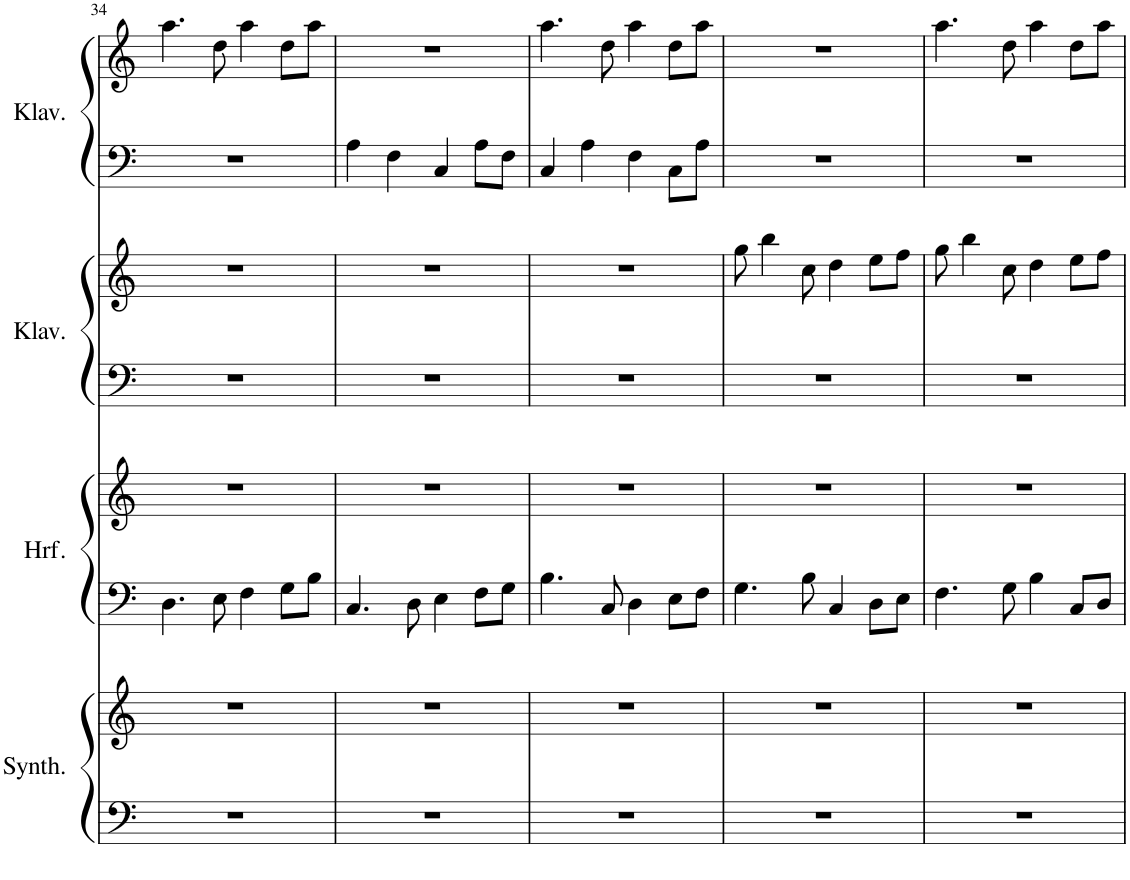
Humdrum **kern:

**kern	**kern	**kern	**kern	**kern	**kern	**kern	**kern
*part4	*part4	*part3	*part3	*part2	*part2	*part1	*part1
*staff8	*staff7	*staff6	*staff5	*staff4	*staff3	*staff2	*staff1
*I"Pad Synthesizer, Warm Pad	*	*I"Harfe, Harp	*	*I"Klavier, Piano	*	*I"Klavier, Piano	*
*I'Synth.	*	*I'Hrf.	*	*I'Klav.	*	*I'Klav.	*
!!LO:PB:g=z
*clefF4	*clefG2	*clefF4	*clefG2	*clefF4	*clefG2	*clefF4	*clefG2
*k[]	*k[]	*k[]	*k[]	*k[]	*k[]	*k[]	*k[]
*M4/4	*M4/4	*M4/4	*M4/4	*M4/4	*M4/4	*M4/4	*M4/4
=34	=34	=34	=34	=34	=34	=34	=34
1r	1r	4.D\	1r	1r	1r	1r	4.aa\
.	.	8E\	.	.	.	.	8dd\
.	.	4F\	.	.	.	.	4aa\
.	.	8G\L	.	.	.	.	8dd\L
.	.	8B\J	.	.	.	.	8aa\J
=35	=35	=35	=35	=35	=35	=35	=35
1r	1r	4.C/	1r	1r	1r	4A\	1r
.	.	.	.	.	.	4F\	.
.	.	8D\	.	.	.	.	.
.	.	4E\	.	.	.	4C/	.
.	.	8F\L	.	.	.	8A\L	.
.	.	8G\J	.	.	.	8F\J	.
=36	=36	=36	=36	=36	=36	=36	=36
1r	1r	4.B\	1r	1r	1r	4C/	4.aa\
.	.	.	.	.	.	4A\	.
.	.	8C/	.	.	.	.	8dd\
.	.	4D\	.	.	.	4F\	4aa\
.	.	8E\L	.	.	.	8C\L	8dd\L
.	.	8F\J	.	.	.	8A\J	8aa\J
=37	=37	=37	=37	=37	=37	=37	=37
1r	1r	4.G\	1r	1r	8gg\	1r	1r
.	.	.	.	.	4bb\	.	.
.	.	8B\	.	.	8cc\	.	.
.	.	4C/	.	.	4dd\	.	.
.	.	8D\L	.	.	8ee\L	.	.
.	.	8E\J	.	.	8ff\J	.	.
=38	=38	=38	=38	=38	=38	=38	=38
1r	1r	4.F\	1r	1r	8gg\	1r	4.aa\
.	.	.	.	.	4bb\	.	.
.	.	8G\	.	.	8cc\	.	8dd\
.	.	4B\	.	.	4dd\	.	4aa\
.	.	8C/L	.	.	8ee\L	.	8dd\L
.	.	8D/J	.	.	8ff\J	.	8aa\J
=	=	=	=	=	=	=	=
*-	*-	*-	*-	*-	*-	*-	*-
